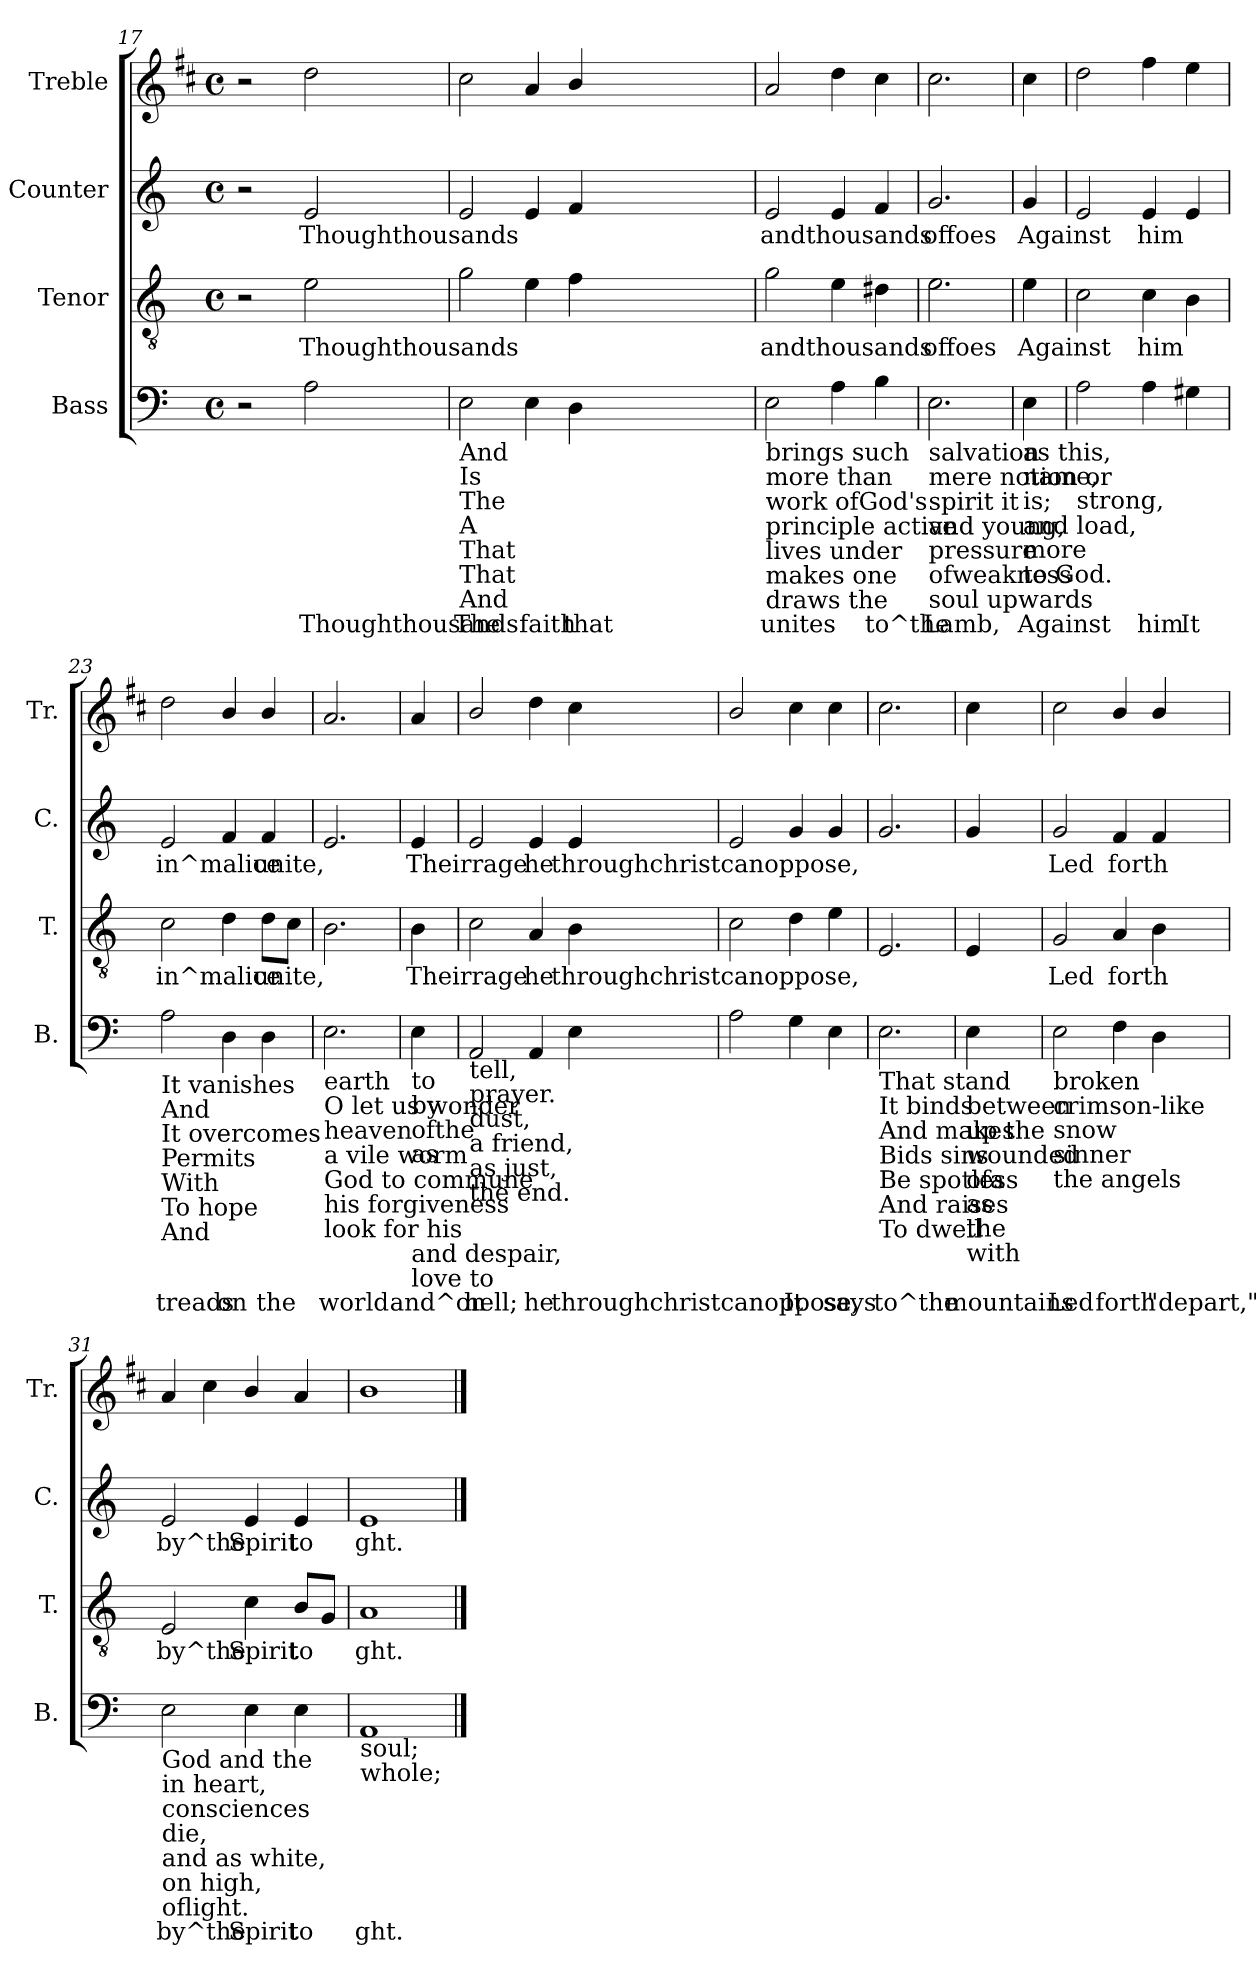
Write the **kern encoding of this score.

**kern	**text	**kern	**text	**kern	**text	**kern
*part4	*part4	*part3	*part3	*part2	*part2	*part1
*staff4	*staff4	*staff3	*staff3	*staff2	*staff2	*staff1
*I"Bass	*	*I"Tenor	*	*I"Counter	*	*I"Treble
*I'B.	*	*I'T.	*	*I'C.	*	*I'Tr.
!!LO:PB:g=z
*clefF4	*	*clefGv2	*	*clefG2	*	*clefG2
*	*	*	*	*	*	*ITrd1c2
*k[]	*	*k[]	*	*k[]	*	*k[]
*C:	*	*C:	*	*C:	*	*C:
*M4/4	*	*M4/4	*	*M4/4	*	*M4/4
*met(c)	*	*met(c)	*	*met(c)	*	*met(c)
=17	=17	=17	=17	=17	=17	=17
2r	.	2r	.	2r	.	2r
!	!LO:LY:a:cj	!	!LO:LY:a:cj	!	!LO:LY:b:cj	!
2A<\	Thoughthousands	2e\	Thoughthousands	2e/	Thoughthousands	2cc\
=18	=18	=18	=18	=18	=18	=18
!LO:TX:b:t=And	!	!	!	!	!	!
!LO:TX:b:t=Is	!	!	!	!	!	!
!LO:TX:b:t=The	!	!	!	!	!	!
!LO:TX:b:t=A	!	!	!	!	!	!
!LO:TX:b:t=That	!	!	!	!	!	!
!LO:TX:b:t=That	!	!	!	!	!	!
!LO:TX:b:t=And	!	!	!	!	!	!
!	!LO:LY:a:cj	!	!LO:LY:a:cj	!	!LO:LY:b:cj	!
2E\	The	2g\	.	2e/	.	2b>\
!	!LO:LY:a:cj	!	!LO:LY:a:cj	!	!LO:LY:b:cj	!
4E\	faith	4e\	.	4e/	.	4g/
!	!LO:LY:a:cj	!	!LO:LY:a:cj	!	!LO:LY:b:cj	!
4D\	that	4f\	.	4f/	.	4a/
=19	=19	=19	=19	=19	=19	=19
!LO:TX:b:t=brings such	!	!	!	!	!	!
!LO:TX:b:t=more than	!	!	!	!	!	!
!LO:TX:b:t=work ofGod's	!	!	!	!	!	!
!LO:TX:b:t=principle active	!	!	!	!	!	!
!LO:TX:b:t=lives under	!	!	!	!	!	!
!LO:TX:b:t=makes one	!	!	!	!	!	!
!LO:TX:b:t=draws the	!	!	!	!	!	!
!	!LO:LY:a:cj	!	!LO:LY:a:cj	!	!LO:LY:b:cj	!
2E\	unites	2g\	andthousands	2e/	andthousands	2g/
!	!LO:LY:a:cj	!	!LO:LY:a:cj	!	!LO:LY:b:cj	!
4A\	.	4e\	.	4e/	.	4cc\
!	!LO:LY:a:cj	!	!LO:LY:a:cj	!	!LO:LY:b:cj	!
4B\	to^the	4d#X\	.	4f/	.	4b\
=20	=20	=20	=20	=20	=20	=20
!LO:TX:b:t=salvation	!	!	!	!	!	!
!LO:TX:b:t=mere notion or	!	!	!	!	!	!
!LO:TX:b:t=spirit it	!	!	!	!	!	!
!LO:TX:b:t=and young,	!	!	!	!	!	!
!LO:TX:b:t=pressure	!	!	!	!	!	!
!LO:TX:b:t=ofweakness	!	!	!	!	!	!
!LO:TX:b:t=soul upwards	!	!	!	!	!	!
!	!LO:LY:a:cj	!	!LO:LY:a:cj	!	!LO:LY:b:cj	!
2.E\	Lamb,	2.e\	offoes	2.g/	offoes	2.b\
=21	=21	=21	=21	=21	=21	=21
!LO:TX:b:t=as this,	!	!	!	!	!	!
!LO:TX:b:t=name,	!	!	!	!	!	!
!LO:TX:b:t=is;	!	!	!	!	!	!
!LO:TX:b:t=and load,	!	!	!	!	!	!
!LO:TX:b:t=more	!	!	!	!	!	!
!LO:TX:b:t=to God.	!	!	!	!	!	!
!	!LO:LY:a:cj	!	!LO:LY:a:cj	!	!LO:LY:b:cj	!
4E\	Against	4e\	Against	4g/	Against	4b\
=22	=22	=22	=22	=22	=22	=22
!LO:TX:b:t=strong,	!	!	!	!	!	!
!	!LO:LY:a:cj	!	!LO:LY:a:cj	!	!LO:LY:b:cj	!
2A\	.	2c\	.	2e/	.	2cc\
!	!LO:LY:a:cj	!	!LO:LY:a:cj	!	!LO:LY:b:cj	!
4A\	him	4c\	him	4e/	him	4ee\
!	!LO:LY:a:cj	!	!LO:LY:a:cj	!	!LO:LY:b:cj	!
4G#X<\	It	4B\	.	4e/	.	4dd\
=23	=23	=23	=23	=23	=23	=23
!LO:TX:b:t=It vanishes	!	!	!	!	!	!
!LO:TX:b:t=And	!	!	!	!	!	!
!LO:TX:b:t=It overcomes	!	!	!	!	!	!
!LO:TX:b:t=Permits	!	!	!	!	!	!
!LO:TX:b:t=With	!	!	!	!	!	!
!LO:TX:b:t=To hope	!	!	!	!	!	!
!LO:TX:b:t=And	!	!	!	!	!	!
!	!LO:LY:a:cj	!	!LO:LY:a:cj	!	!LO:LY:b:cj	!
2A\	treads	2c\	in^malice	2e/	in^malice	2cc\
!	!LO:LY:a:cj	!	!LO:LY:a:cj	!	!LO:LY:b:cj	!
4D\	on	4d\	.	4f/	.	4a/
!	!LO:LY:a:cj	!	!LO:LY:a:cj	!	!LO:LY:b:cj	!
4D\	the	8d\L	unite,	4f/	unite,	4a/
!	!	!	!LO:LY:a:cj	!	!	!
.	.	8c\J	.	.	.	.
=24	=24	=24	=24	=24	=24	=24
!LO:TX:b:t=earth	!	!	!	!	!	!
!LO:TX:b:t=O let us wonder	!	!	!	!	!	!
!LO:TX:b:t=heaven	!	!	!	!	!	!
!LO:TX:b:t=a vile worm	!	!	!	!	!	!
!LO:TX:b:t=God to commune	!	!	!	!	!	!
!LO:TX:b:t=his forgiveness	!	!	!	!	!	!
!LO:TX:b:t=look for his	!	!	!	!	!	!
!	!LO:LY:a:cj	!	!LO:LY:a:cj	!	!LO:LY:b:cj	!
2.E\	world	2.B\	.	2.e/	.	2.g/
=25	=25	=25	=25	=25	=25	=25
!LO:TX:b:t=and despair,	!	!	!	!	!	!
!LO:TX:b:t=to	!	!	!	!	!	!
!LO:TX:b:t=by	!	!	!	!	!	!
!LO:TX:b:t=ofthe	!	!	!	!	!	!
!LO:TX:b:t=as	!	!	!	!	!	!
!LO:TX:b:t=love to	!	!	!	!	!	!
!	!LO:LY:a:cj	!	!LO:LY:a:cj	!	!LO:LY:b:cj	!
4E\	and^on	4B\	Theirrage	4e/	Theirrage	4g/
=26	=26	=26	=26	=26	=26	=26
!LO:TX:b:t=tell,	!	!	!	!	!	!
!LO:TX:b:t=prayer.	!	!	!	!	!	!
!LO:TX:b:t=dust,	!	!	!	!	!	!
!LO:TX:b:t=a friend,	!	!	!	!	!	!
!LO:TX:b:t=as just,	!	!	!	!	!	!
!LO:TX:b:t=the end.	!	!	!	!	!	!
!	!LO:LY:a:cj	!	!LO:LY:a:cj	!	!LO:LY:b:cj	!
2AA/	hell;	2c\	.	2e/	.	2a/
!	!LO:LY:a:cj	!	!LO:LY:a:cj	!	!LO:LY:b:cj	!
4AA/	he	4A/	he	4e/	he	4cc\
!	!LO:LY:a:cj	!	!LO:LY:a:cj	!	!LO:LY:b:cj	!
4E\	throughchristcanoppose,	4B\	throughchristcanoppose,	4e/	throughchristcanoppose,	4b\
=27	=27	=27	=27	=27	=27	=27
!	!LO:LY:a:cj	!	!LO:LY:a:cj	!	!LO:LY:b:cj	!
2A\	.	2c\	.	2e/	.	2a/
!	!LO:LY:a:cj	!	!LO:LY:a:cj	!	!LO:LY:b:cj	!
4G<\	It	4d\	.	4g/	.	4b\
!	!LO:LY:a:cj	!	!LO:LY:a:cj	!	!LO:LY:b:cj	!
4E\	says	4e\	.	4g/	.	4b\
=28	=28	=28	=28	=28	=28	=28
!LO:TX:b:t=That stand	!	!	!	!	!	!
!LO:TX:b:t=It binds	!	!	!	!	!	!
!LO:TX:b:t=And makes	!	!	!	!	!	!
!LO:TX:b:t=Bids sins	!	!	!	!	!	!
!LO:TX:b:t=Be spotless	!	!	!	!	!	!
!LO:TX:b:t=And raises	!	!	!	!	!	!
!LO:TX:b:t=To dwell	!	!	!	!	!	!
!	!LO:LY:a:cj	!	!LO:LY:a:cj	!	!LO:LY:b:cj	!
2.E\	to^the	2.E/	.	2.g/	.	2.b\
=29	=29	=29	=29	=29	=29	=29
!LO:TX:b:t=between	!	!	!	!	!	!
!LO:TX:b:t=up the	!	!	!	!	!	!
!LO:TX:b:t=wounded	!	!	!	!	!	!
!LO:TX:b:t=ofa	!	!	!	!	!	!
!LO:TX:b:t=as	!	!	!	!	!	!
!LO:TX:b:t=the	!	!	!	!	!	!
!LO:TX:b:t=with	!	!	!	!	!	!
!	!LO:LY:a:cj	!	!LO:LY:a:cj	!	!LO:LY:b:cj	!
4E\	mountains	4E/	.	4g/	.	4b\
=30	=30	=30	=30	=30	=30	=30
!LO:TX:b:t=broken	!	!	!	!	!	!
!LO:TX:b:t=crimson-like	!	!	!	!	!	!
!LO:TX:b:t=snow	!	!	!	!	!	!
!LO:TX:b:t=sinner	!	!	!	!	!	!
!LO:TX:b:t=the angels	!	!	!	!	!	!
!	!LO:LY:a:cj	!	!LO:LY:a:cj	!	!LO:LY:b:cj	!
2E\	Led	2G/	Led	2g/	Led	2b\
!	!LO:LY:a:cj	!	!LO:LY:a:cj	!	!LO:LY:b:cj	!
4F\	forth	4A/	forth	4f/	forth	4a/
!	!LO:LY:a:cj	!	!LO:LY:a:cj	!	!LO:LY:b:cj	!
4D\	"depart,"	4B\	.	4f/	.	4a/
=31	=31	=31	=31	=31	=31	=31
!LO:TX:b:t=God and the	!	!	!	!	!	!
!LO:TX:b:t=in heart,	!	!	!	!	!	!
!LO:TX:b:t=consciences	!	!	!	!	!	!
!LO:TX:b:t=die,	!	!	!	!	!	!
!LO:TX:b:t=and as white,	!	!	!	!	!	!
!LO:TX:b:t=on high,	!	!	!	!	!	!
!LO:TX:b:t=oflight.	!	!	!	!	!	!
!	!LO:LY:a:cj	!	!LO:LY:a:cj	!	!LO:LY:b:cj	!
2E\	by^the	2E/	by^the	2e/	by^the	4g/
.	.	.	.	.	.	4b\
!	!LO:LY:a:cj	!	!LO:LY:a:cj	!	!LO:LY:b:cj	!
4E\	Spirit	4c\	Spirit	4e/	Spirit	4a/
!	!LO:LY:a:cj	!	!LO:LY:a:cj	!	!LO:LY:b:cj	!
4E\	to	8B/L	to	4e/	to	4g/
!	!	!	!LO:LY:a:cj	!	!	!
.	.	8G/J	.	.	.	.
=32	=32	=32	=32	=32	=32	=32
!LO:TX:b:t=soul;	!	!	!	!	!	!
!LO:TX:b:t=whole;	!	!	!	!	!	!
!	!LO:LY:a:cj	!	!LO:LY:a:cj	!	!LO:LY:b:cj	!
1AA	ght.	1A	ght.	1e	ght.	1a
==	==	==	==	==	==	==
*-	*-	*-	*-	*-	*-	*-
